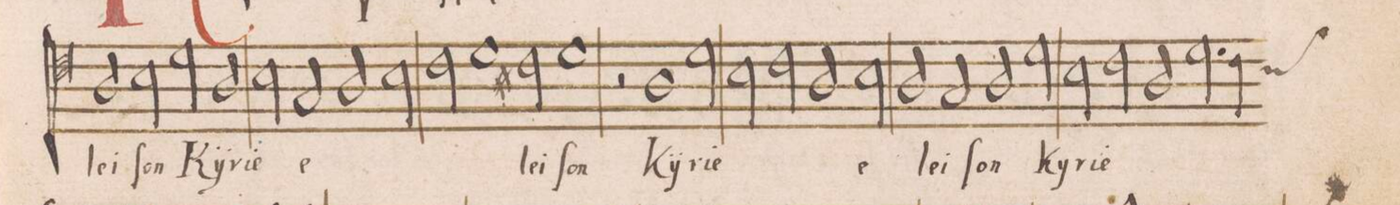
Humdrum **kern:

**kern	**text
*I"ALTVS	*
*clefC4	*
*k[]	*
*met(C|)	*
*M2/1	*
2A/	-lei-
2B\	-ſon
2d\	Kÿ-
2A/	-ri-
=8	=8
2B\	-e
2G/	e-
2A/	.
2B\	.
=9	=9
2c\	.
1d	.
2c#X\	lei-
=10-	=10-
1d	-ſon
2r	.
1A\	Kÿ-
=11-	=11-
2d\	-ri-
2B\	-e
2cny\	.
=12-	=12-
2A/	.
2B\	e-
2A/	-lei-
2G/	.
=13-	=13-
2A/	-ſon
2d\	Ky-
2B\	-ri-
2c\	-e
=14-	=14-
2A/	.
2.d\	.
4c\	.
*custos:B	*
*-	*-
